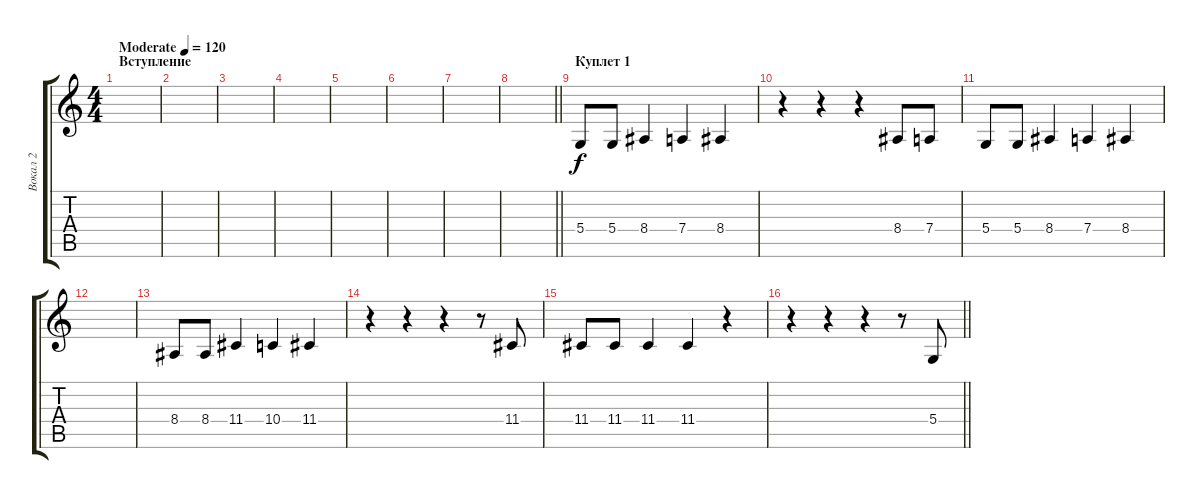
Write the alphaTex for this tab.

\track ("Вокал 2" "Вокал 2") {instrument pad1newage}
\staff {score tabs}
\tuning (E4 B3 G3 D3 A2 E2) {hide}
\ts (4 4)
\section ("" "Вступление")
\tempo (120 "Moderate")
\clef g2
\ks c
|
|
|
|
|
|
|
\barLineRight lightlight
|
\section ("" "Куплет 1")
5.4.8 5.4.8 8.4.4 7.4.4 8.4.4 |
r.4 r.4 r.4 8.4.8 7.4.8 |
5.4.8 5.4.8 8.4.4 7.4.4 8.4.4 |
|
8.4.8 8.4.8 11.4.4 10.4.4 11.4.4 |
r.4 r.4 r.4 r.8 11.4.8 |
11.4.8 11.4.8 11.4.4 11.4.4 r.4 |
\barLineRight lightlight
r.4 r.4 r.4 r.8 5.4.8
